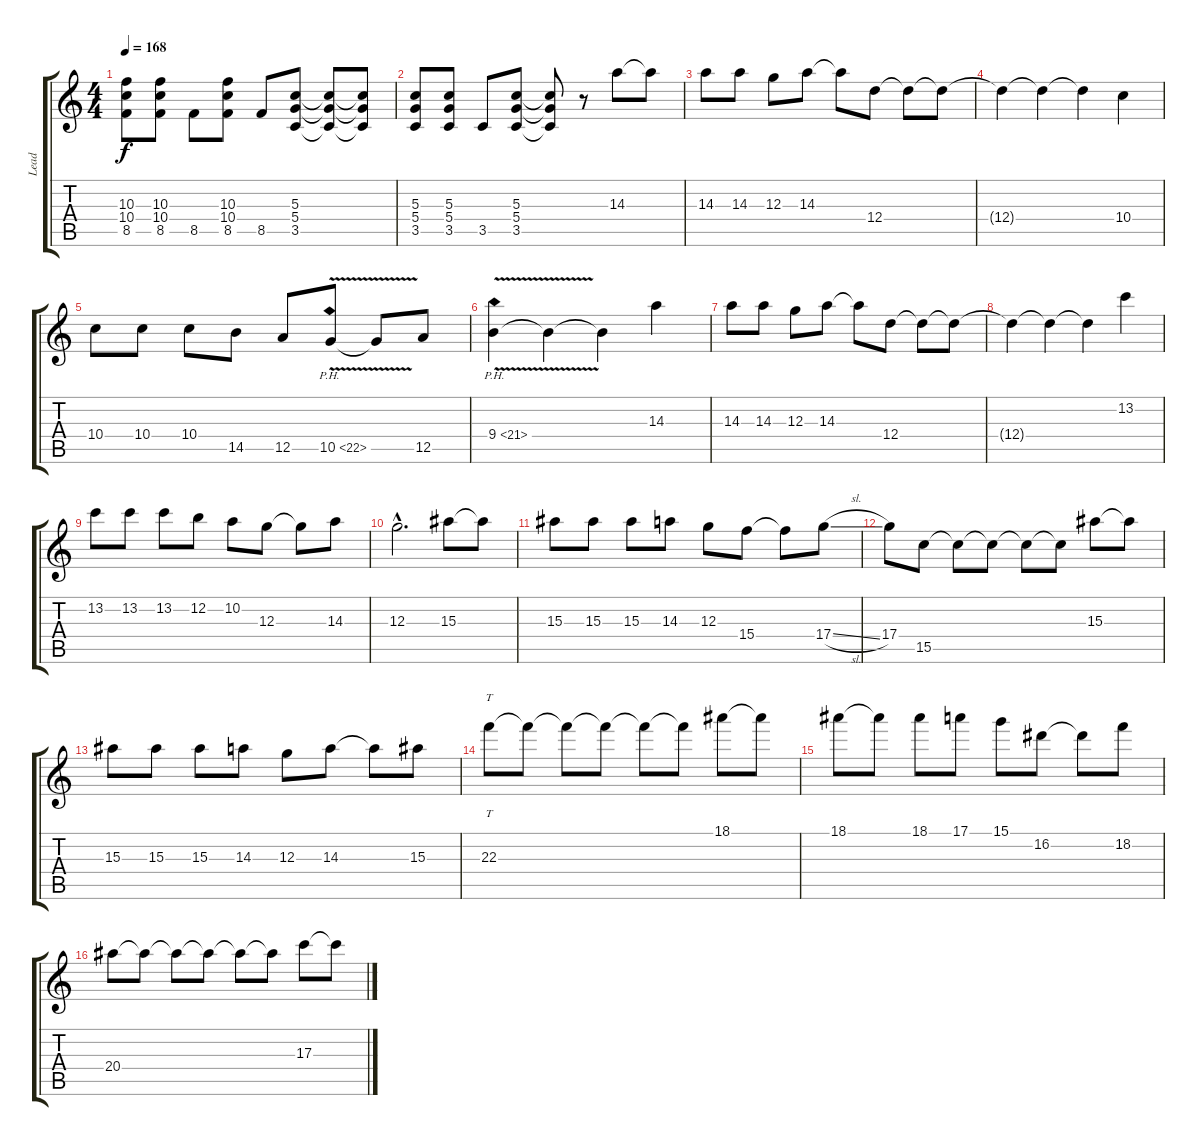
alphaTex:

\track ("Lead" "Lead") {instrument distortionguitar}
\staff {score tabs}
\tuning (E4 B3 G3 D3 A2 D2) {hide}
\ts (4 4)
\tempo 168
\clef g2
\ks c
(10.3 10.4 8.5).8{dy f} (10.3 10.4 8.5).8 8.5.8 (10.3 10.4 8.5).8 8.5.8 (5.3 5.4 3.5).8 (5.3{t} 5.4{t} 3.5{t}).8 (5.3{t} 5.4{t} 3.5{t}).8 |
(5.3 5.4 3.5).8 (5.3 5.4 3.5).8 3.5.8 (5.3 5.4 3.5).8 (5.3{t} 5.4{t} 3.5{t}).8 r.8 14.3.8 14.3{t}.8 |
14.3.8 14.3.8 12.3.8 14.3.8 14.3{t}.8 12.4.8 12.4{t}.8 12.4{t}.8 |
12.4{t}.4 12.4{t}.4 12.4{t}.4 10.4.4 |
10.4.8 10.4.8 10.4.8 14.5.8 12.5.8 10.5{ph 12 v}.8 10.5{t}.8 12.5.8 |
9.4{ph 12 v}.4 9.4{t}.4 9.4{t}.4 14.3.4 |
14.3.8 14.3.8 12.3.8 14.3.8 14.3{t}.8 12.4.8 12.4{t}.8 12.4{t}.8 |
12.4{t}.4 12.4{t}.4 12.4{t}.4 13.2.4 |
13.2.8 13.2.8 13.2.8 12.2.8 10.2.8 12.3.8 12.3{t}.8 14.3.8 |
12.3{hac}.2{d} 15.3.8 15.3{t}.8 |
15.3.8 15.3.8 15.3.8 14.3.8 12.3.8 15.4.8 15.4{t}.8 17.4{sl}.8 |
17.4.8 15.5.8 15.5{t}.8 15.5{t}.8 15.5{t}.8 15.5{t}.8 15.3.8 15.3{t}.8 |
15.3.8 15.3.8 15.3.8 14.3.8 12.3.8 14.3.8 14.3{t}.8 15.3.8 |
22.3.8{tt} 22.3{t}.8 22.3{t}.8 22.3{t}.8 22.3{t}.8 22.3{t}.8 18.1.8 18.1{t}.8 |
18.1.8 18.1{t}.8 18.1.8 17.1.8 15.1.8 16.2.8 16.2{t}.8 18.2.8 |
20.4.8 20.4{t}.8 20.4{t}.8 20.4{t}.8 20.4{t}.8 20.4{t}.8 17.3.8 17.3{t}.8
